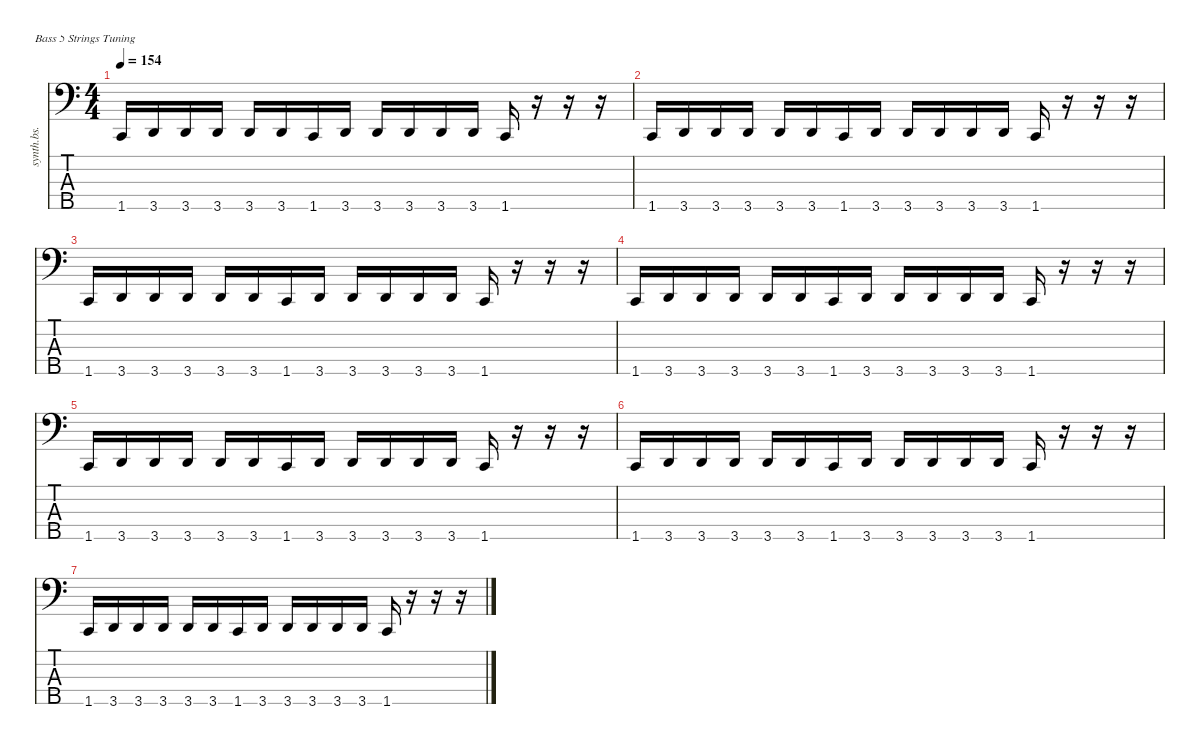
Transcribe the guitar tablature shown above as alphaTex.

\defaultSystemsLayout 4
\hideDynamics
\bracketExtendMode nobrackets
\otherSystemsTrackNameOrientation horizontal
\track ("Bass" "synth.bs.") {instrument synthbass2}
\staff {score tabs}
\tuning (G2 D2 A1 E1 B0)
\ts (4 4)
\tempo 154
\clef f4
\ks c
1.5.16{dy f beam Up} 3.5.16{beam Up} 3.5.16{beam Up} 3.5.16{beam Up} 3.5.16{beam Up} 3.5.16{beam Up} 1.5.16{beam Up} 3.5.16{beam Up} 3.5.16{beam Up} 3.5.16{beam Up} 3.5.16{beam Up} 3.5.16{beam Up} 1.5.16{beam Up} r.16{beam Up} r.16{beam Up} r.16{beam Up} |
1.5.16{beam Up} 3.5.16{beam Up} 3.5.16{beam Up} 3.5.16{beam Up} 3.5.16{beam Up} 3.5.16{beam Up} 1.5.16{beam Up} 3.5.16{beam Up} 3.5.16{beam Up} 3.5.16{beam Up} 3.5.16{beam Up} 3.5.16{beam Up} 1.5.16{beam Up} r.16{beam Up} r.16{beam Up} r.16{beam Up} |
1.5.16{beam Up} 3.5.16{beam Up} 3.5.16{beam Up} 3.5.16{beam Up} 3.5.16{beam Up} 3.5.16{beam Up} 1.5.16{beam Up} 3.5.16{beam Up} 3.5.16{beam Up} 3.5.16{beam Up} 3.5.16{beam Up} 3.5.16{beam Up} 1.5.16{beam Up} r.16{beam Up} r.16{beam Up} r.16{beam Up} |
1.5.16{beam Up} 3.5.16{beam Up} 3.5.16{beam Up} 3.5.16{beam Up} 3.5.16{beam Up} 3.5.16{beam Up} 1.5.16{beam Up} 3.5.16{beam Up} 3.5.16{beam Up} 3.5.16{beam Up} 3.5.16{beam Up} 3.5.16{beam Up} 1.5.16{beam Up} r.16{beam Up} r.16{beam Up} r.16{beam Up} |
1.5.16{beam Up} 3.5.16{beam Up} 3.5.16{beam Up} 3.5.16{beam Up} 3.5.16{beam Up} 3.5.16{beam Up} 1.5.16{beam Up} 3.5.16{beam Up} 3.5.16{beam Up} 3.5.16{beam Up} 3.5.16{beam Up} 3.5.16{beam Up} 1.5.16{beam Up} r.16{beam Up} r.16{beam Up} r.16{beam Up} |
1.5.16{beam Up} 3.5.16{beam Up} 3.5.16{beam Up} 3.5.16{beam Up} 3.5.16{beam Up} 3.5.16{beam Up} 1.5.16{beam Up} 3.5.16{beam Up} 3.5.16{beam Up} 3.5.16{beam Up} 3.5.16{beam Up} 3.5.16{beam Up} 1.5.16{beam Up} r.16{beam Up} r.16{beam Up} r.16{beam Up} |
1.5.16{beam Up} 3.5.16{beam Up} 3.5.16{beam Up} 3.5.16{beam Up} 3.5.16{beam Up} 3.5.16{beam Up} 1.5.16{beam Up} 3.5.16{beam Up} 3.5.16{beam Up} 3.5.16{beam Up} 3.5.16{beam Up} 3.5.16{beam Up} 1.5.16{beam Up} r.16{beam Up} r.16{beam Up} r.16{beam Up}
